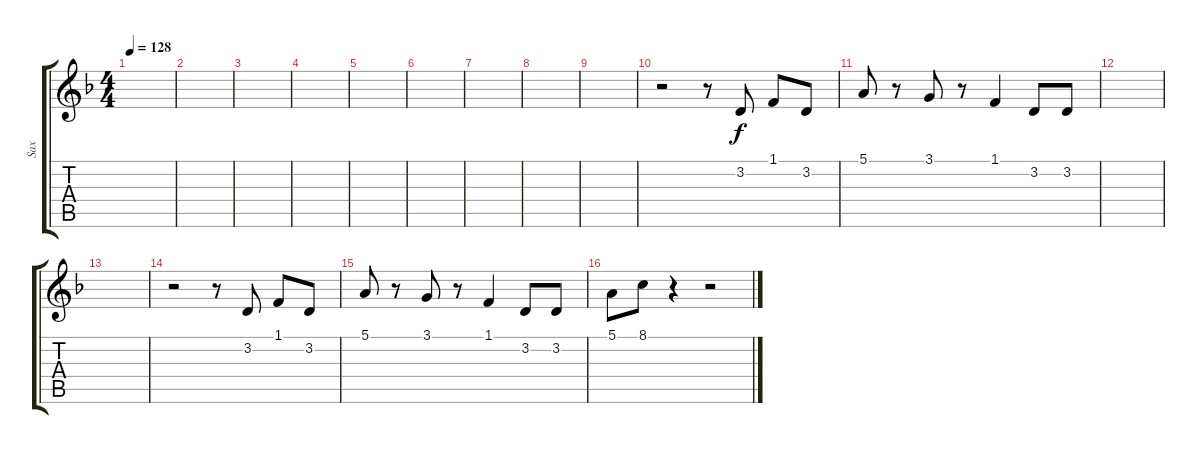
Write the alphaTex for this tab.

\track ("Sax" "Sax") {instrument tenorsax}
\staff {score tabs}
\tuning (E4 B3 G3 D3 A2 E2) {hide}
\ts (4 4)
\tempo 128
\clef g2
\ks f
|
|
|
|
|
|
|
|
|
r.2 r.8 3.2.8 1.1.8 3.2.8 |
5.1.8 r.8 3.1.8 r.8 1.1.4 3.2.8 3.2.8 |
|
|
r.2 r.8 3.2.8 1.1.8 3.2.8 |
5.1.8 r.8 3.1.8 r.8 1.1.4 3.2.8 3.2.8 |
5.1.8 8.1.8 r.4 r.2
